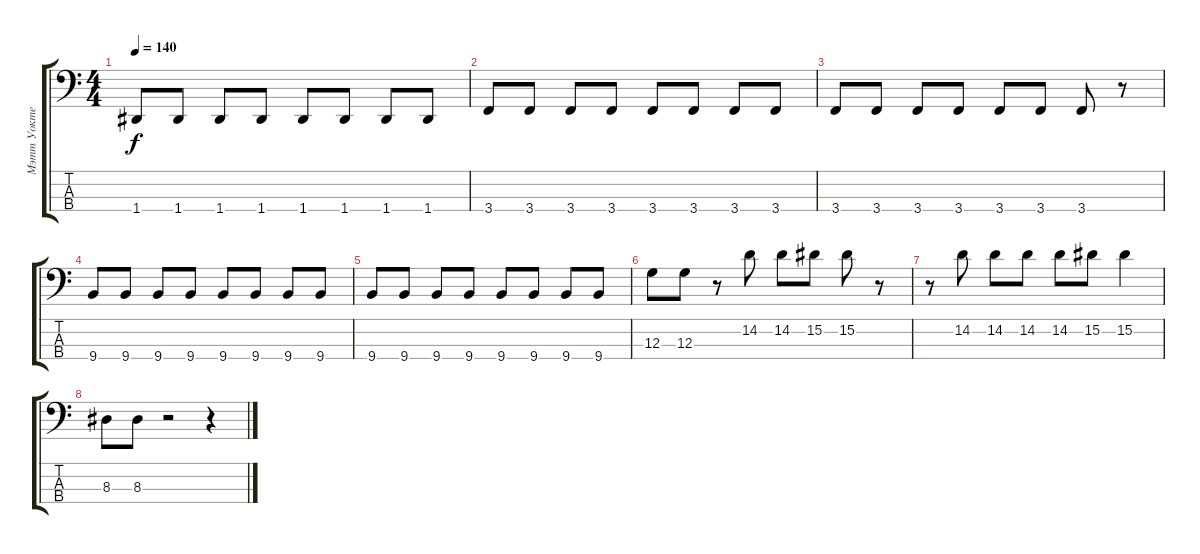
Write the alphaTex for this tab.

\track ("Мэтт Уоктер " "Мэтт Уокте") {instrument electricbassfinger}
\staff {score tabs}
\tuning (F2 C2 G1 D1) {hide}
\ts (4 4)
\tempo 140
\clef f4
\ks c
1.4.8{dy f} 1.4.8 1.4.8 1.4.8 1.4.8 1.4.8 1.4.8 1.4.8 |
3.4.8 3.4.8 3.4.8 3.4.8 3.4.8 3.4.8 3.4.8 3.4.8 |
3.4.8 3.4.8 3.4.8 3.4.8 3.4.8 3.4.8 3.4.8 r.8 |
9.4.8 9.4.8 9.4.8 9.4.8 9.4.8 9.4.8 9.4.8 9.4.8 |
9.4.8 9.4.8 9.4.8 9.4.8 9.4.8 9.4.8 9.4.8 9.4.8 |
12.3.8 12.3.8 r.8 14.2.8 14.2.8 15.2.8 15.2.8 r.8 |
r.8 14.2.8 14.2.8 14.2.8 14.2.8 15.2.8 15.2.4 |
8.3.8 8.3.8 r.2 r.4
